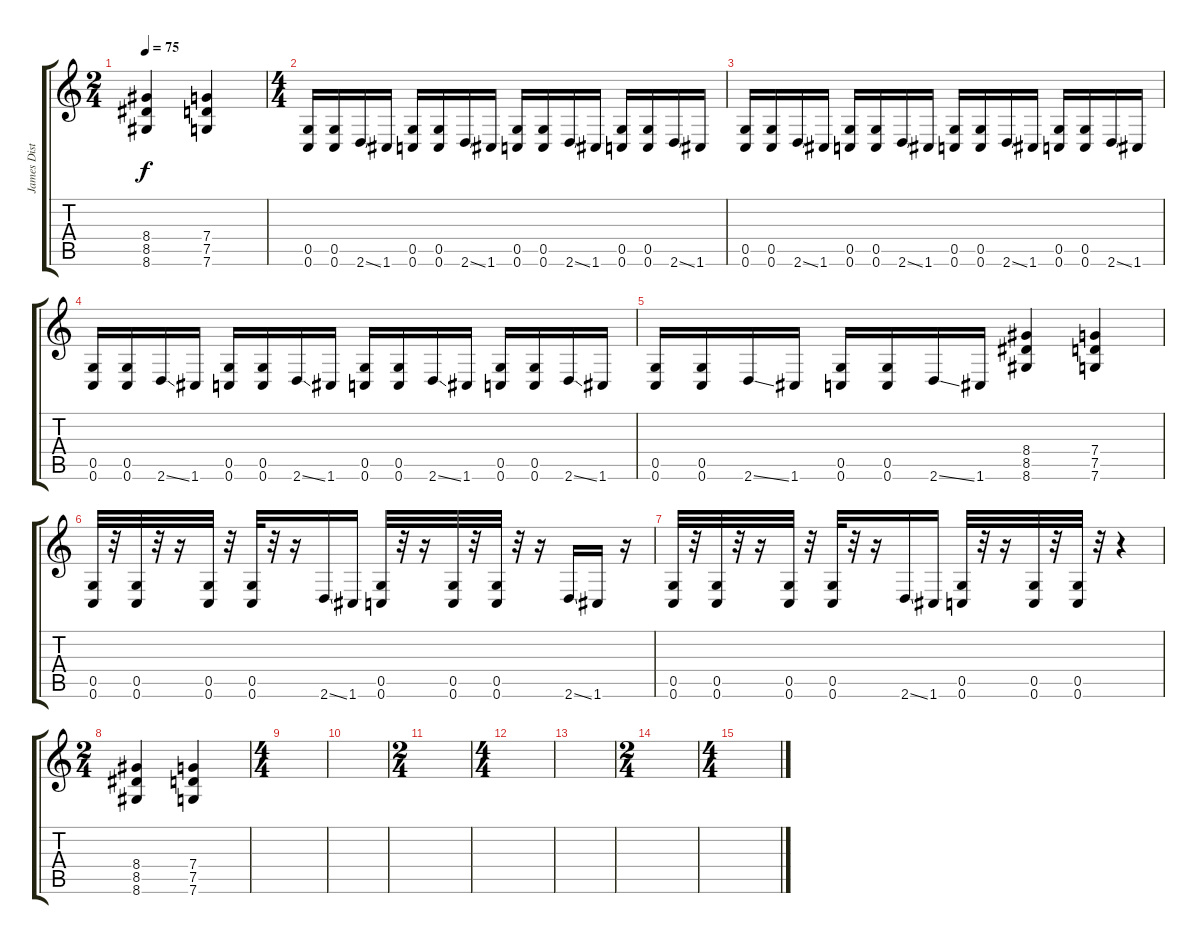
\track ("James Distortion" "James Dist") {instrument distortionguitar}
\staff {score tabs}
\tuning (D4 A3 F3 C3 G2 C2) {hide}
\ts (2 4)
\tempo 75
\clef g2
\ks c
(8.4 8.5 8.6).4{dy f} (7.4 7.5 7.6).4 |
\ts (4 4)
(0.5 0.6).16 (0.5 0.6).16 2.6{ss}.16 1.6.16 (0.5 0.6).16 (0.5 0.6).16 2.6{ss}.16 1.6.16 (0.5 0.6).16 (0.5 0.6).16 2.6{ss}.16 1.6.16 (0.5 0.6).16 (0.5 0.6).16 2.6{ss}.16 1.6.16 |
(0.5 0.6).16 (0.5 0.6).16 2.6{ss}.16 1.6.16 (0.5 0.6).16 (0.5 0.6).16 2.6{ss}.16 1.6.16 (0.5 0.6).16 (0.5 0.6).16 2.6{ss}.16 1.6.16 (0.5 0.6).16 (0.5 0.6).16 2.6{ss}.16 1.6.16 |
(0.5 0.6).16 (0.5 0.6).16 2.6{ss}.16 1.6.16 (0.5 0.6).16 (0.5 0.6).16 2.6{ss}.16 1.6.16 (0.5 0.6).16 (0.5 0.6).16 2.6{ss}.16 1.6.16 (0.5 0.6).16 (0.5 0.6).16 2.6{ss}.16 1.6.16 |
(0.5 0.6).16 (0.5 0.6).16 2.6{ss}.16 1.6.16 (0.5 0.6).16 (0.5 0.6).16 2.6{ss}.16 1.6.16 (8.4 8.5 8.6).4 (7.4 7.5 7.6).4 |
(0.5 0.6).32 r.32 (0.5 0.6).32 r.32 r.16 (0.5 0.6).32 r.32 (0.5 0.6).32 r.32 r.16 2.6{ss}.16 1.6.16 (0.5 0.6).32 r.32 r.16 (0.5 0.6).32 r.32 (0.5 0.6).32 r.32 r.16 2.6{ss}.16 1.6.16 r.16 |
(0.5 0.6).32 r.32 (0.5 0.6).32 r.32 r.16 (0.5 0.6).32 r.32 (0.5 0.6).32 r.32 r.16 2.6{ss}.16 1.6.16 (0.5 0.6).32 r.32 r.16 (0.5 0.6).32 r.32 (0.5 0.6).32 r.32 r.4 |
\ts (2 4)
(8.4 8.5 8.6).4 (7.4 7.5 7.6).4 |
\ts (4 4)
|
|
\ts (2 4)
|
\ts (4 4)
|
|
\ts (2 4)
|
\ts (4 4)
